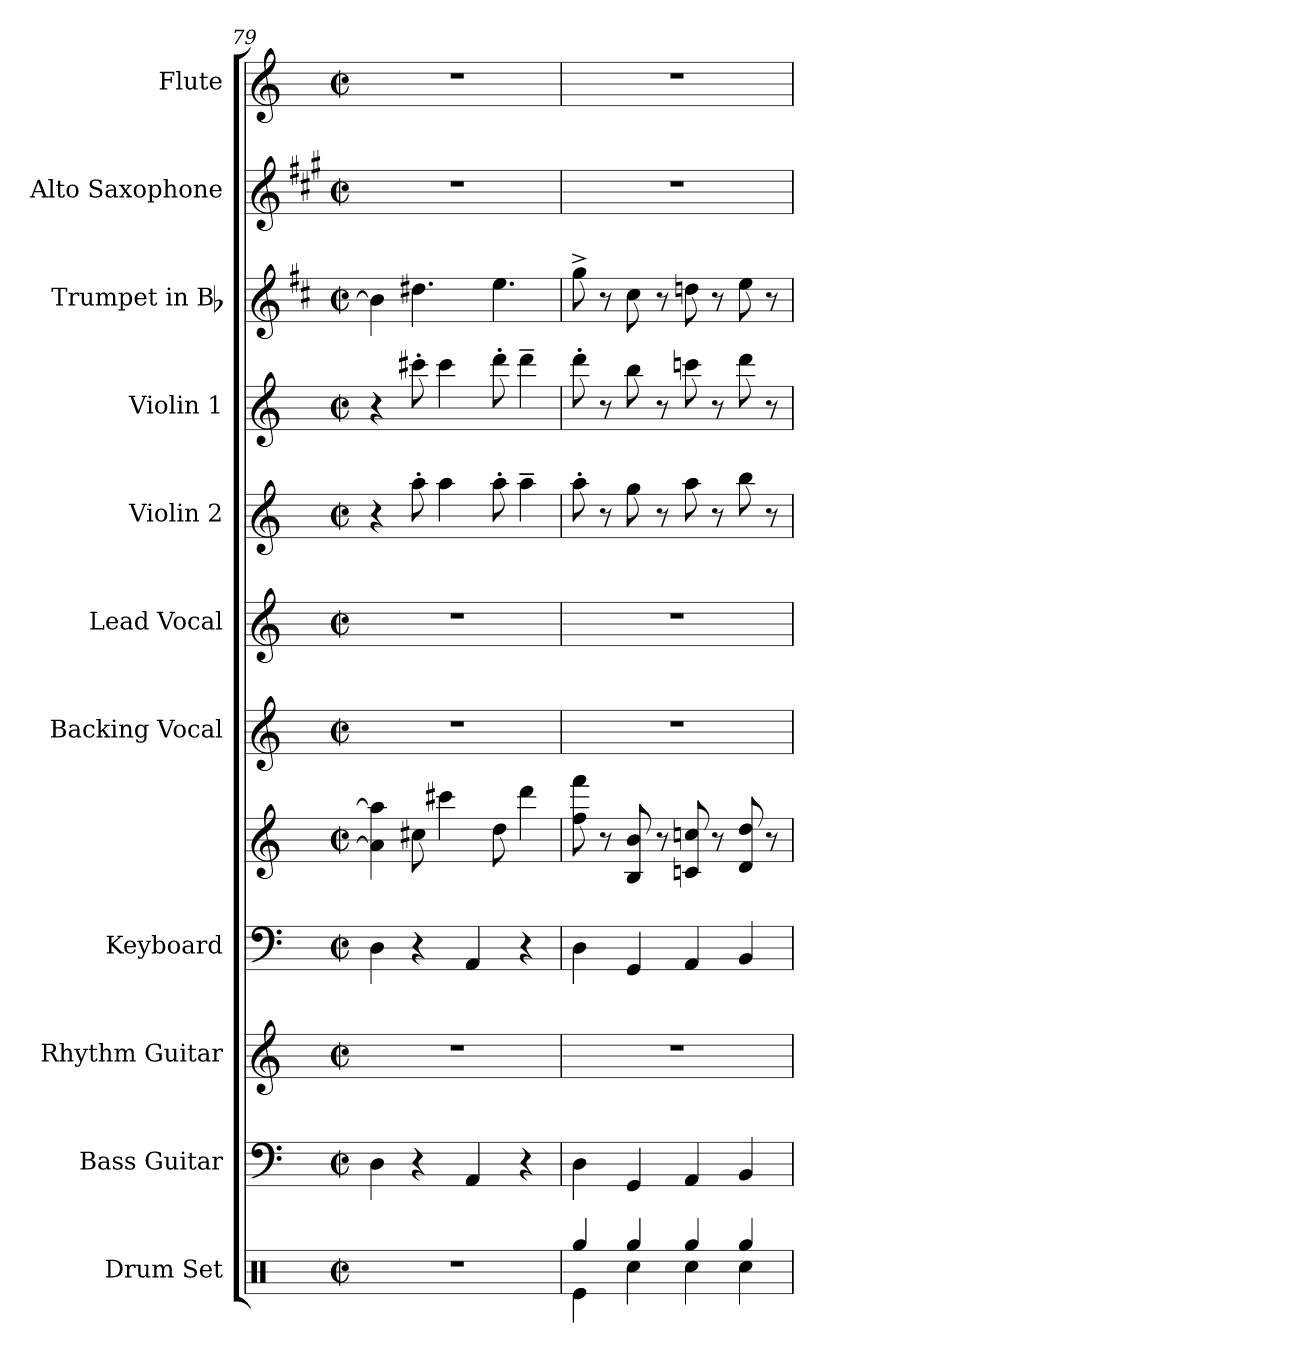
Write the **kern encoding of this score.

**kern	**kern	**kern	**kern	**kern	**kern	**kern	**kern	**kern	**kern	**kern	**kern
*part11	*part10	*part9	*part8	*part8	*part7	*part6	*part5	*part4	*part3	*part2	*part1
*staff12	*staff11	*staff10	*staff9	*staff8	*staff7	*staff6	*staff5	*staff4	*staff3	*staff2	*staff1
*I"Drum Set	*I"Bass Guitar	*I"Rhythm Guitar	*I"Keyboard	*	*I"Backing Vocal	*I"Lead Vocal	*I"Violin 2	*I"Violin 1	*I"Trumpet in Bb	*I"Alto Saxophone	*I"Flute
*I'Dr.	*I'Bass	*I'Rhy.	*I'Kbd.	*	*	*	*I'Vln. 2	*I'Vln. 1	*I'Tpt.	*I'Alto Sax.	*I'Fl.
!!LO:PB:g=z
*clefX	*clefF4	*clefG2	*clefF4	*clefG2	*clefG2	*clefG2	*clefG2	*clefG2	*clefG2	*clefG2	*clefG2
*	*ITrd7c12	*ITrd7c12	*	*	*	*	*	*	*ITrd1c2	*ITrd5c9	*
*k[]	*k[]	*k[]	*k[]	*k[]	*k[]	*k[]	*k[]	*k[]	*k[]	*k[]	*k[]
*C:	*C:	*C:	*C:	*C:	*C:	*C:	*C:	*C:	*C:	*C:	*C:
*M2/2	*M2/2	*M2/2	*M2/2	*M2/2	*M2/2	*M2/2	*M2/2	*M2/2	*M2/2	*M2/2	*M2/2
*met(c|)	*met(c|)	*met(c|)	*met(c|)	*met(c|)	*met(c|)	*met(c|)	*met(c|)	*met(c|)	*met(c|)	*met(c|)	*met(c|)
=79	=79	=79	=79	=79	=79	=79	=79	=79	=79	=79	=79
1r	4DDi\	1r	4Di\	4ai\] 4aai]	1r	1r	4r	4r	4ai\]	1r	1r
.	4r	.	4r	8cc#Xi\	.	.	8aa'i\	8ccc#X'i\	4.cc#Xi\	.	.
.	.	.	.	4ccc#Xi\	.	.	4aai\	4ccc#i\	.	.	.
.	4AAAi/	.	4AAi/	.	.	.	.	.	.	.	.
.	.	.	.	8ddi\	.	.	8aa'i\	8ddd'i\	4.ddi\	.	.
.	4r	.	4r	4dddi\	.	.	4aa~i\	4ddd~i\	.	.	.
=80	=80	=80	=80	=80	=80	=80	=80	=80	=80	=80	=80
*^	*	*	*	*	*	*	*	*	*	*	*
4Rggi/	4Rei\	4DDi\	1r	4Di\	8ffi\ 8fffi	1r	1r	8aa'i\	8ddd'i\	8ff^i\	1r	1r
.	.	.	.	.	8r	.	.	8r	8r	8r	.	.
4Rggi/	4Rcci\	4GGGi/	.	4GGi/	8Bi/ 8bi	.	.	8ggi\	8bbi\	8bi\	.	.
.	.	.	.	.	8r	.	.	8r	8r	8r	.	.
4Rggi/	4Rcci\	4AAAi/	.	4AAi/	8cni/ 8ccni	.	.	8aai\	8cccni\	8ccni\	.	.
.	.	.	.	.	8r	.	.	8r	8r	8r	.	.
4Rggi/	4Rcci\	4BBBi/	.	4BBi/	8di/ 8ddi	.	.	8bbi\	8dddi\	8ddi\	.	.
.	.	.	.	.	8r	.	.	8r	8r	8r	.	.
*v	*v	*	*	*	*	*	*	*	*	*	*	*
=	=	=	=	=	=	=	=	=	=	=	=
*-	*-	*-	*-	*-	*-	*-	*-	*-	*-	*-	*-
